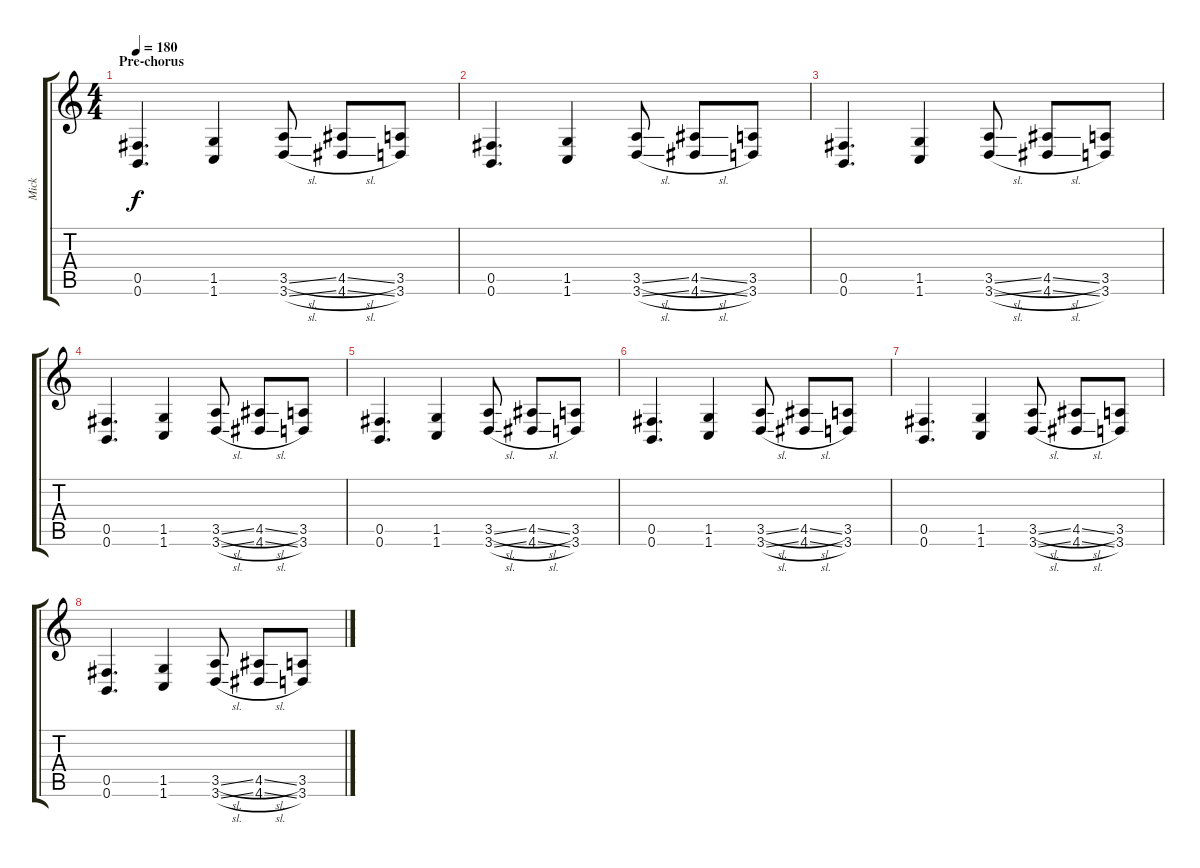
\track ("Mick" "Mick") {instrument distortionguitar}
\staff {score tabs}
\tuning (Db4 Ab3 E3 B2 Gb2 B1) {hide}
\ts (4 4)
\section ("" "Pre-chorus")
\tempo 180
\clef g2
\ks c
(0.5 0.6).4{d dy f} (1.5 1.6).4 (3.5{sl} 3.6{sl}).8 (4.5{sl} 4.6{sl}).8 (3.5 3.6).8 |
(0.5 0.6).4{d} (1.5 1.6).4 (3.5{sl} 3.6{sl}).8 (4.5{sl} 4.6{sl}).8 (3.5 3.6).8 |
(0.5 0.6).4{d} (1.5 1.6).4 (3.5{sl} 3.6{sl}).8 (4.5{sl} 4.6{sl}).8 (3.5 3.6).8 |
(0.5 0.6).4{d} (1.5 1.6).4 (3.5{sl} 3.6{sl}).8 (4.5{sl} 4.6{sl}).8 (3.5 3.6).8 |
(0.5 0.6).4{d} (1.5 1.6).4 (3.5{sl} 3.6{sl}).8 (4.5{sl} 4.6{sl}).8 (3.5 3.6).8 |
(0.5 0.6).4{d} (1.5 1.6).4 (3.5{sl} 3.6{sl}).8 (4.5{sl} 4.6{sl}).8 (3.5 3.6).8 |
(0.5 0.6).4{d} (1.5 1.6).4 (3.5{sl} 3.6{sl}).8 (4.5{sl} 4.6{sl}).8 (3.5 3.6).8 |
(0.5 0.6).4{d} (1.5 1.6).4 (3.5{sl} 3.6{sl}).8 (4.5{sl} 4.6{sl}).8 (3.5 3.6).8
